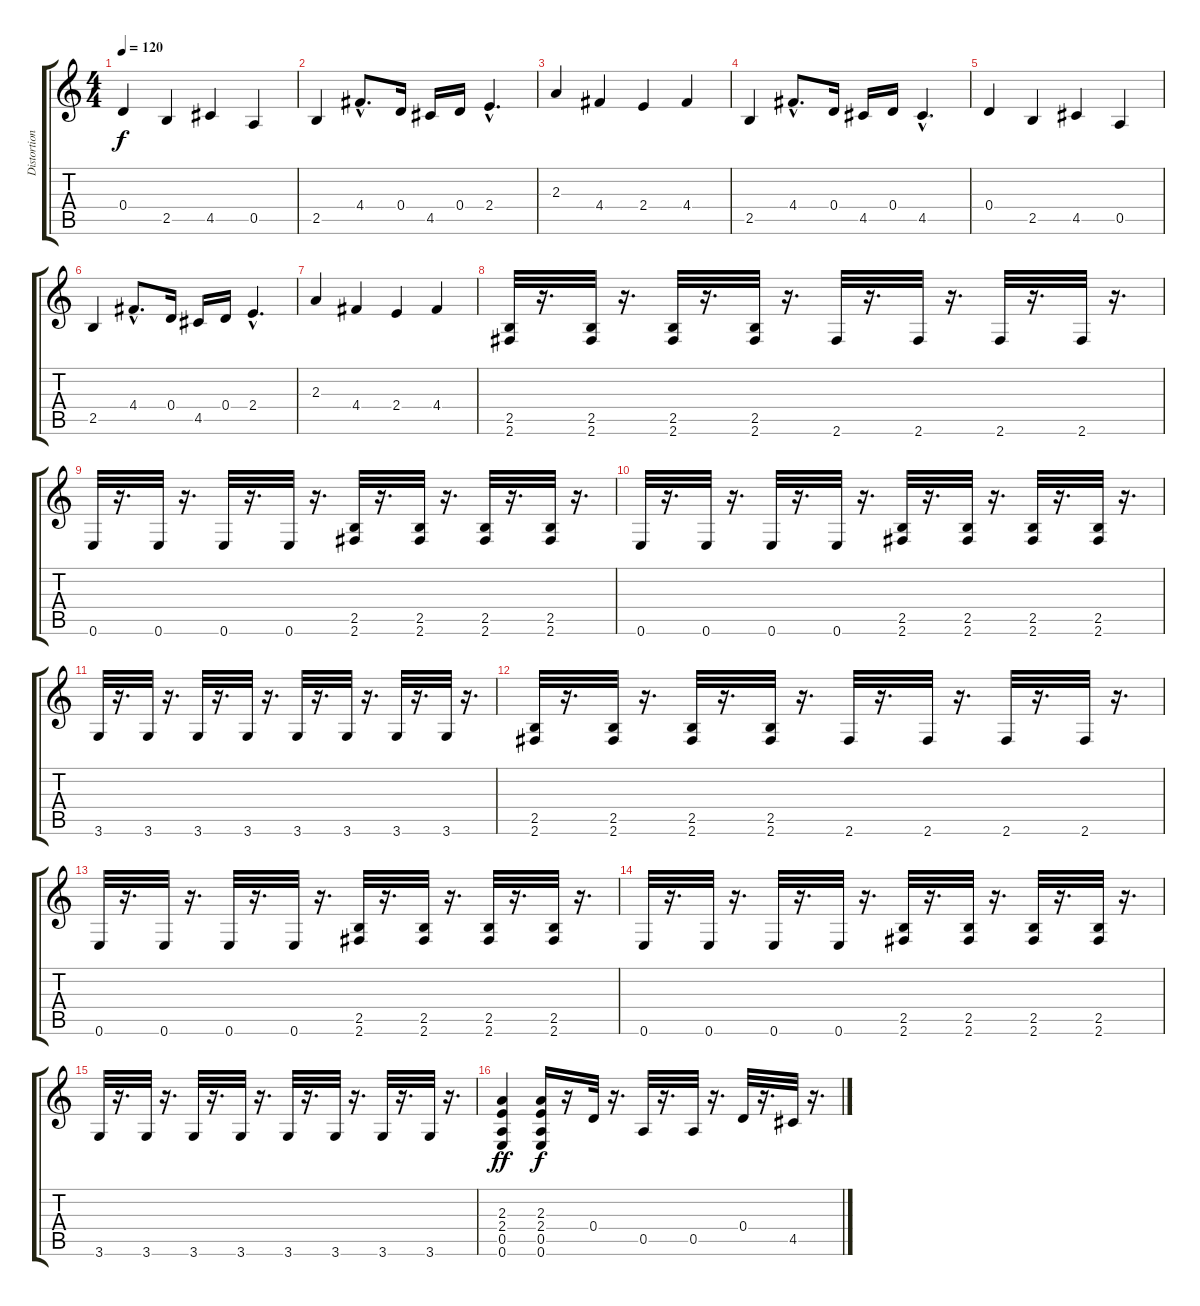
\track ("Distortion" "Distortion") {instrument distortionguitar}
\staff {score tabs}
\tuning (E4 B3 G3 D3 A2 E2) {hide}
\ts (4 4)
\tempo 120
\clef g2
\ks c
0.4.4{dy f} 2.5.4 4.5.4 0.5.4 |
2.5.4 4.4{hac}.8{d} 0.4.16 4.5.16 0.4.16 2.4{hac}.4{d} |
2.3.4 4.4.4 2.4.4 4.4.4 |
2.5.4 4.4{hac}.8{d} 0.4.16 4.5.16 0.4.16 4.5{hac}.4{d} |
0.4.4 2.5.4 4.5.4 0.5.4 |
2.5.4 4.4{hac}.8{d} 0.4.16 4.5.16 0.4.16 2.4{hac}.4{d} |
2.3.4 4.4.4 2.4.4 4.4.4 |
(2.5 2.6).32 r.16{d} (2.5 2.6).32 r.16{d} (2.5 2.6).32 r.16{d} (2.5 2.6).32 r.16{d} 2.6.32 r.16{d} 2.6.32 r.16{d} 2.6.32 r.16{d} 2.6.32 r.16{d} |
0.6.32 r.16{d} 0.6.32 r.16{d} 0.6.32 r.16{d} 0.6.32 r.16{d} (2.5 2.6).32 r.16{d} (2.5 2.6).32 r.16{d} (2.5 2.6).32 r.16{d} (2.5 2.6).32 r.16{d} |
0.6.32 r.16{d} 0.6.32 r.16{d} 0.6.32 r.16{d} 0.6.32 r.16{d} (2.5 2.6).32 r.16{d} (2.5 2.6).32 r.16{d} (2.5 2.6).32 r.16{d} (2.5 2.6).32 r.16{d} |
3.6.32 r.16{d} 3.6.32 r.16{d} 3.6.32 r.16{d} 3.6.32 r.16{d} 3.6.32 r.16{d} 3.6.32 r.16{d} 3.6.32 r.16{d} 3.6.32 r.16{d} |
(2.5 2.6).32 r.16{d} (2.5 2.6).32 r.16{d} (2.5 2.6).32 r.16{d} (2.5 2.6).32 r.16{d} 2.6.32 r.16{d} 2.6.32 r.16{d} 2.6.32 r.16{d} 2.6.32 r.16{d} |
0.6.32 r.16{d} 0.6.32 r.16{d} 0.6.32 r.16{d} 0.6.32 r.16{d} (2.5 2.6).32 r.16{d} (2.5 2.6).32 r.16{d} (2.5 2.6).32 r.16{d} (2.5 2.6).32 r.16{d} |
0.6.32 r.16{d} 0.6.32 r.16{d} 0.6.32 r.16{d} 0.6.32 r.16{d} (2.5 2.6).32 r.16{d} (2.5 2.6).32 r.16{d} (2.5 2.6).32 r.16{d} (2.5 2.6).32 r.16{d} |
3.6.32 r.16{d} 3.6.32 r.16{d} 3.6.32 r.16{d} 3.6.32 r.16{d} 3.6.32 r.16{d} 3.6.32 r.16{d} 3.6.32 r.16{d} 3.6.32 r.16{d} |
(2.3 2.4 0.5 0.6).4{dy ff} (2.3 2.4 0.5 0.6).16{dy f} r.16 0.4.32 r.16{d} 0.5.32 r.16{d} 0.5.32 r.16{d} 0.4.32 r.16{d} 4.5.32 r.16{d}
